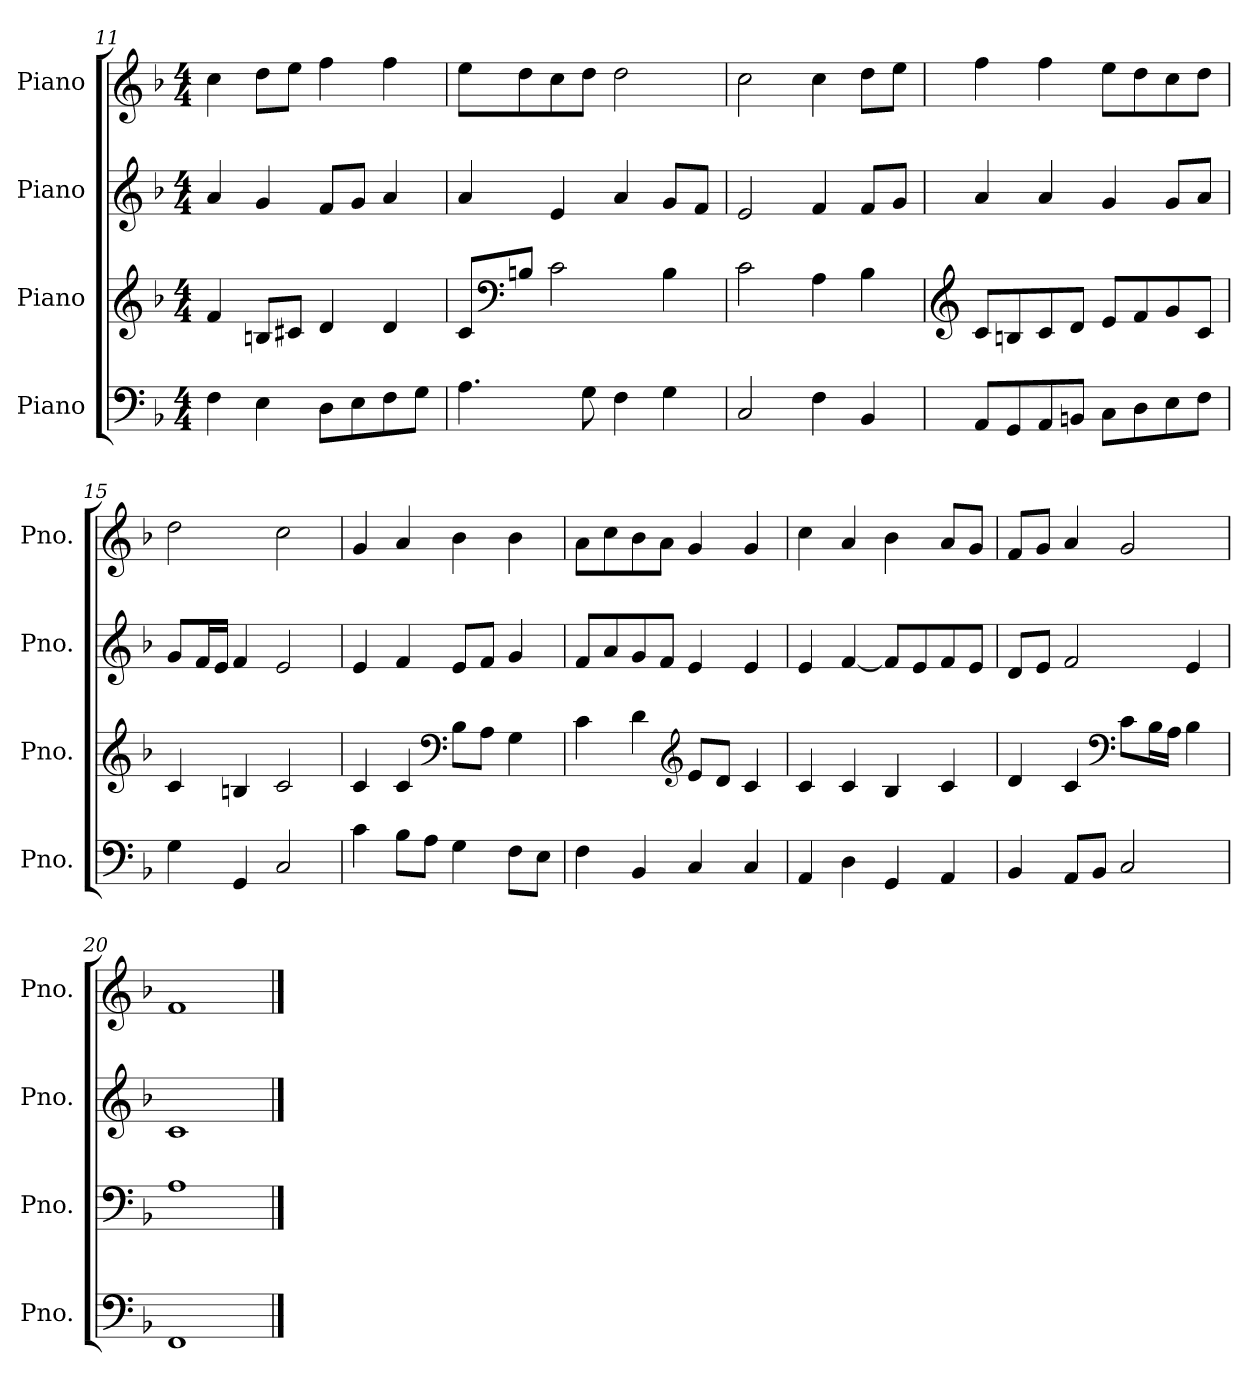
**kern	**kern	**kern	**kern
*part4	*part3	*part2	*part1
*staff4	*staff3	*staff2	*staff1
*I"Piano	*I"Piano	*I"Piano	*I"Piano
*I'Pno.	*I'Pno.	*I'Pno.	*I'Pno.
*clefF4	*clefG2	*clefG2	*clefG2
*k[b-]	*k[b-]	*k[b-]	*k[b-]
*M4/4	*M4/4	*M4/4	*M4/4
=11	=11	=11	=11
4F\	4f/	4a/	4cc\
4E\	8Bn/L	4g/	8dd\L
.	8c#X/J	.	8ee\J
8D\L	4d/	8f/L	4ff\
8E\	.	8g/J	.
8F\	4d/	4a/	4ff\
8G\J	.	.	.
!!LO:LB:g=z
=12	=12	=12	=12
4.A\	8c/L	4a/	8ee\L
*	*clefF4	*	*
.	8Bn/J	.	8dd\
.	2c\	4e/	8cc\
8G\	.	.	8dd\J
4F\	.	4a/	2dd\
4G\	4B\	8g/L	.
.	.	8f/J	.
=13	=13	=13	=13
2C/	2c\	2e/	2cc\
4F\	4A\	4f/	4cc\
4BB-/	4B-\	8f/L	8dd\L
.	.	8g/J	8ee\J
=14	=14	=14	=14
*	*clefG2	*	*
8AA/L	8c/L	4a/	4ff\
8GG/	8Bn/	.	.
8AA/	8c/	4a/	4ff\
8BBn/J	8d/J	.	.
8C\L	8e/L	4g/	8ee\L
8D\	8f/	.	8dd\
8E\	8g/	8g/L	8cc\
8F\J	8c/J	8a/J	8dd\J
=15	=15	=15	=15
4G\	4c/	8g/L	2dd\
.	.	16f/L	.
.	.	16e/JJ	.
4GG/	4Bn/	4f/	.
2C/	2c/	2e/	2cc\
=16	=16	=16	=16
4c\	4c/	4e/	4g/
8B-\L	4c/	4f/	4a/
8A\J	.	.	.
*	*clefF4	*	*
4G\	8B-\L	8e/L	4b-\
.	8A\J	8f/J	.
8F\L	4G\	4g/	4b-\
8E\J	.	.	.
!!LO:PB:g=z
=17	=17	=17	=17
4F\	4c\	8f/L	8a\L
.	.	8a/	8cc\
4BB-/	4d\	8g/	8b-\
.	.	8f/J	8a\J
*	*clefG2	*	*
4C/	8e/L	4e/	4g/
.	8d/J	.	.
4C/	4c/	4e/	4g/
=18	=18	=18	=18
4AA/	4c/	4e/	4cc\
4D\	4c/	[4f/	4a/
4GG/	4B-/	8f/L]	4b-\
.	.	8e/	.
4AA/	4c/	8f/	8a/L
.	.	8e/J	8g/J
=19	=19	=19	=19
4BB-/	4d/	8d/L	8f/L
.	.	8e/J	8g/J
8AA/L	4c/	2f/	4a/
8BB-/J	.	.	.
*	*clefF4	*	*
2C/	8c\L	.	2g/
.	16B-\L	.	.
.	16A\JJ	.	.
.	4B-\	4e/	.
=20	=20	=20	=20
1FF	1A	1c	1f
==	==	==	==
*-	*-	*-	*-
